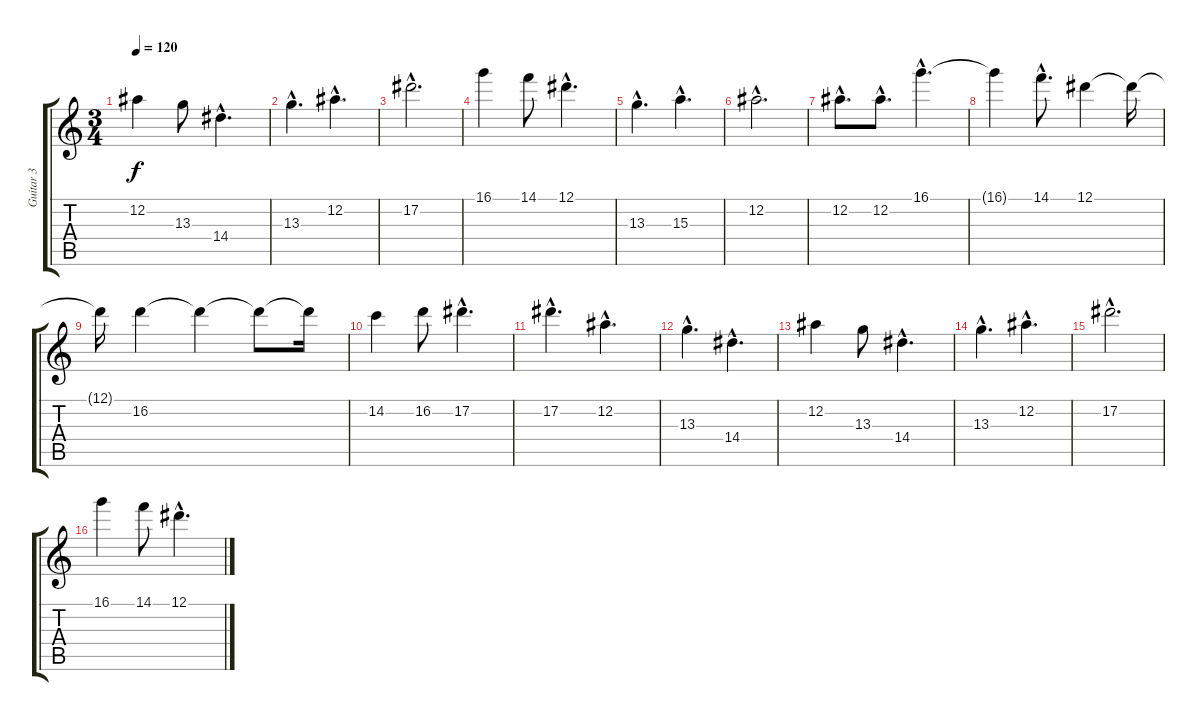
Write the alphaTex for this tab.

\track ("Guitar 3" "Guitar 3") {instrument overdrivenguitar}
\staff {score tabs}
\tuning (Eb4 Bb3 Gb3 Db3 Ab2 Eb2) {hide}
\ts (3 4)
\tempo 120
\clef g2
\ks c
12.2.4{dy f instrument overdrivenguitar} 13.3.8 14.4{hac}.4{d} |
13.3{hac}.4{d} 12.2{hac}.4{d} |
17.2{hac}.2{d} |
16.1.4 14.1.8 12.1{hac}.4{d} |
13.3{hac}.4{d} 15.3{hac}.4{d} |
12.2{hac}.2{d} |
12.2{hac}.8{d} 12.2{hac}.8{d} 16.1{hac}.4{d} |
16.1{t}.4 14.1{hac}.8{d} 12.1.4 12.1{t}.16 |
12.1{t}.16 16.2.4 16.2{t}.4 16.2{t}.8 16.2{t}.16 |
14.2.4 16.2.8 17.2{hac}.4{d} |
17.2{hac}.4{d} 12.2{hac}.4{d} |
13.3{hac}.4{d} 14.4{hac}.4{d} |
12.2.4 13.3.8 14.4{hac}.4{d} |
13.3{hac}.4{d} 12.2{hac}.4{d} |
17.2{hac}.2{d} |
16.1.4 14.1.8 12.1{hac}.4{d}
